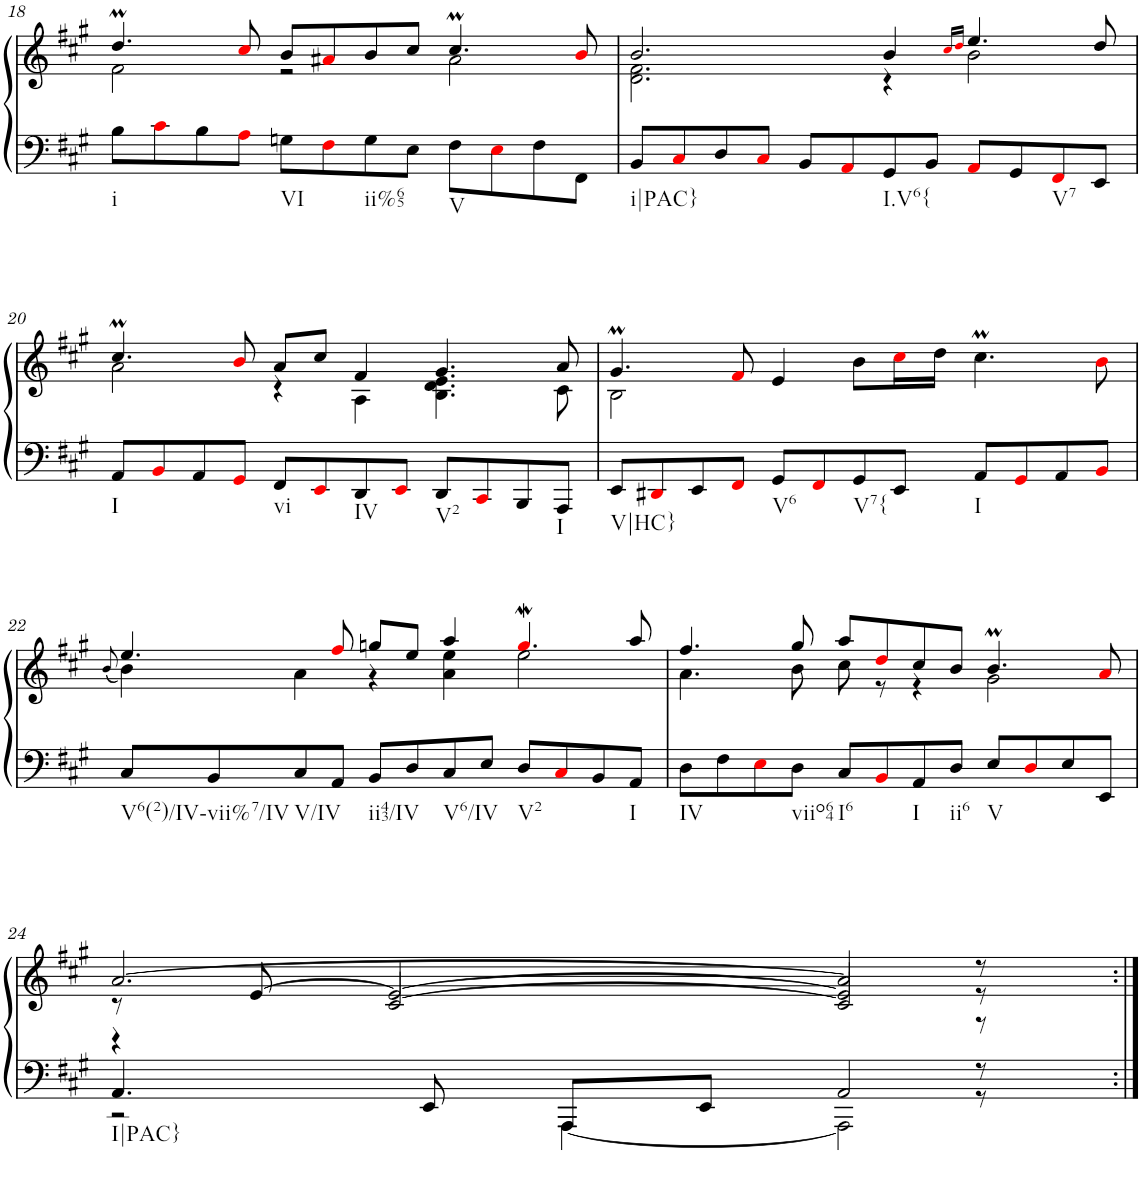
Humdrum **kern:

**kern	**kern
*part1	*part1
*staff2	*staff1
*I"unbenannt1	*
!!LO:PB:g=z
*clefF4	*clefG2
*k[f#c#g#]	*k[f#c#g#]
*M3/2	*M3/2
=18	=18
*	*^
!LO:TX:b:t=i	!	!
8B\L	4.ddM/	2f#\
8c#i\	.	.
8B\	.	.
8Ai\J	8cc#i/	.
!LO:TX:b:t=VI	!	!
8Gn\L	8b/L	2r
8F#i\	8a#Xi/	.
!LO:TX:b:t=ii%65	!	!
8G\	8b/	.
8E\J	8cc#/J	.
!LO:TX:b:t=V	!	!
8F#\L	4.cc#m/	2a#\
8Ei\	.	.
8F#\	.	.
8FF#\J	8bi/	.
=19	=19	=19
!LO:TX:b:t=i|PAC}	!	!
8BB/L	2.b/	2.d\ 2.f#\
8C#i/	.	.
8D/	.	.
8C#i/J	.	.
8BB/L	.	.
8AAi/	.	.
!LO:TX:b:t=I.V6{	!	!
8GG#/	4b/	4r
8BB/J	.	.
.	16qcc#i/LL	.
.	16qddi/JJ	.
8AAi/L	4.ee/	2b\
8GG#/	.	.
!LO:TX:b:t=V7	!	!
8FF#i/	.	.
8EE/J	8dd/	.
!!LO:LB:g=z	!!
=20	=20	=20
!LO:TX:b:t=I	!	!
8AA/L	4.cc#m/	2a\
8BBi/	.	.
8AA/	.	.
8GG#i/J	8bi/	.
!LO:TX:b:t=vi	!	!
8FF#/L	8a/L	4r
8EEi/	8cc#/J	.
!LO:TX:b:t=IV	!	!
8DD/	4f#/	4A\
8EEi/J	.	.
!LO:TX:b:t=V2	!	!
8DD/L	4.g#/	4.B\ 4.d\ 4.e\
8CC#i/	.	.
8BBB/	.	.
!LO:TX:b:t=I	!	!
8AAA/J	8a/	8c#\
=21	=21	=21
!LO:TX:b:t=V|HC}	!	!
8EE/L	4.g#m/	2B\
8DD#Xi/	.	.
8EE/	.	.
8FF#i/J	8f#i/	.
!LO:TX:b:t=V6	!	!
8GG#/L	4e/	1ryy
8FF#i/	.	.
!LO:TX:b:t=V7{	!	!
8GG#/	8b\L	.
8EE/J	16cc#i\L	.
.	16dd\JJ	.
!LO:TX:b:t=I	!	!
8AA/L	4.cc#m\	.
8GG#i/	.	.
8AA/	.	.
8BBi/J	8bi\	.
!!LO:LB:g=z	!!
=22	=22	=22
.	.	(8qb/
!LO:TX:b:t=V6(2)/IV-vii%7/IV	!	!
8C#/L	4.ee/	4b\)
8BB/	.	.
!LO:TX:b:t=V/IV	!	!
8C#/	.	4a\
8AA/J	8ff#i/	.
!LO:TX:b:t=ii43/IV	!	!
8BB/L	8ggn/L	4r
8D/	8ee/J	.
!LO:TX:b:t=V6/IV	!	!
8C#/	4aa/	4a\ 4ee\
8E/J	.	.
!LO:TX:b:t=V2	!	!
8D/L	4.ggwi/	2ee\
8C#i/	.	.
8BB/	.	.
!LO:TX:b:t=I	!	!
8AA/J	8aa/	.
=23	=23	=23
!LO:TX:b:t=IV	!	!
8D\L	4.ff#/	4.a\
8F#\	.	.
8Ei\	.	.
!LO:TX:b:t=viio64	!	!
8D\J	8gg#/	8b\
!LO:TX:b:t=I6	!	!
8C#/L	8aa/L	8cc#\
8BBi/	8ddi/	8r
!LO:TX:b:t=I	!	!
8AA/	8cc#/	4r
!LO:TX:b:t=ii6	!	!
8D/J	8b/J	.
!LO:TX:b:t=V	!	!
8E/L	4.bM/	2g#\
8Di/	.	.
8E/	.	.
8EE/J	8ai/	.
!!LO:LB:g=z
=24	=24	=24
*^	*	*^
!LO:TX:b:t=I|PAC}	!	!	!	!
4.AA/	2r	[2.a/	8r	4r
.	.	.	[8e/	.
.	.	.	2e/_	[2c#/
8EE/	.	.	.	.
8AAA/L	[4AAA\	.	.	.
8EE/J	.	.	.	.
2AA/	2AAA\]	2a/]	2e/]	2c#/]
8r	8r	8r	8r	8r
*v	*v	*	*	*
*	*v	*v	*v
=:|!	=:|!
*-	*-
